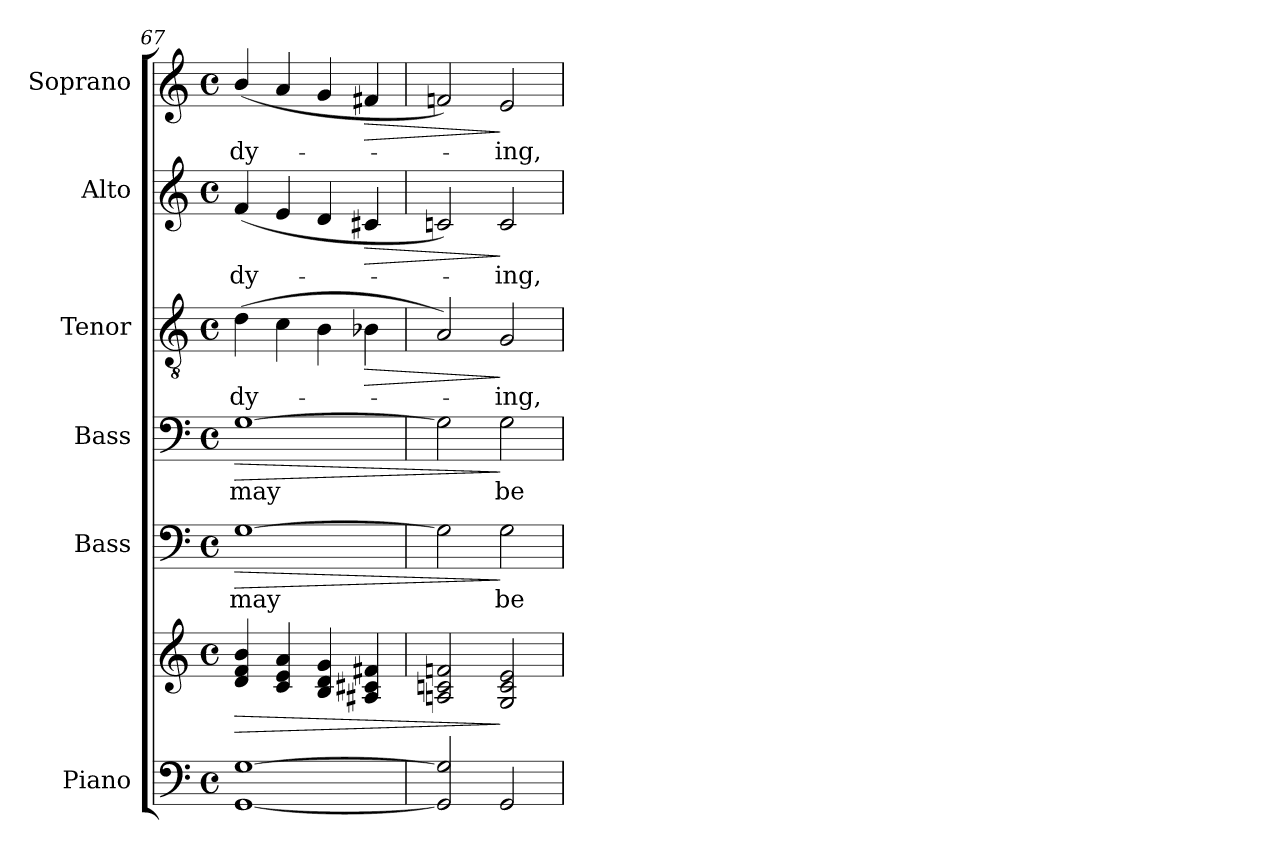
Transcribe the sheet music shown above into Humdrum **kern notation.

**kern	**kern	**dynam	**kern	**text	**dynam	**kern	**text	**dynam	**kern	**text	**dynam	**kern	**text	**dynam	**kern	**text	**dynam
*part6	*part6	*part6	*part5	*part5	*part5	*part4	*part4	*part4	*part3	*part3	*part3	*part2	*part2	*part2	*part1	*part1	*part1
*staff7	*staff6	*staff6/7	*staff5	*staff5	*staff5	*staff4	*staff4	*staff4	*staff3	*staff3	*staff3	*staff2	*staff2	*staff2	*staff1	*staff1	*staff1
*I"Piano	*	*	*I"Bass	*	*	*I"Bass	*	*	*I"Tenor	*	*	*I"Alto	*	*	*I"Soprano	*	*
*I'Pno.	*	*	*I'B.	*	*	*I'B.	*	*	*I'T.	*	*	*I'A.	*	*	*I'S.	*	*
*clefF4	*clefG2	*	*clefF4	*	*	*clefF4	*	*	*clefGv2	*	*	*clefG2	*	*	*clefG2	*	*
*	*	*	*	*	*	*	*	*	*ITrd7c12	*	*	*	*	*	*	*	*
*k[]	*k[]	*	*k[]	*	*	*k[]	*	*	*k[]	*	*	*k[]	*	*	*k[]	*	*
*C:	*C:	*	*C:	*	*	*C:	*	*	*C:	*	*	*C:	*	*	*C:	*	*
*M4/4	*M4/4	*	*M4/4	*	*	*M4/4	*	*	*M4/4	*	*	*M4/4	*	*	*M4/4	*	*
*met(c)	*met(c)	*	*met(c)	*	*	*met(c)	*	*	*met(c)	*	*	*met(c)	*	*	*met(c)	*	*
=67	=67	=67	=67	=67	=67	=67	=67	=67	=67	=67	=67	=67	=67	=67	=67	=67	=67
!	!	!LO:HP:b	!	!	!	!	!	!	!	!	!	!	!	!	!	!	!
!	!	!	!	!LO:LY:b:color=#000000	!LO:HP:b	!	!	!	!	!	!	!	!	!	!	!	!
!	!	!	!	!	!	!	!LO:LY:b:color=#000000	!LO:HP:b	!	!	!	!	!	!	!	!	!
!	!	!	!	!	!	!	!	!	!	!LO:LY:b:color=#000000	!	!	!	!	!	!	!
!	!	!	!	!	!	!	!	!	!	!	!	!	!LO:LY:b:color=#000000	!	!	!	!
!	!	!	!	!	!	!	!	!	!	!	!	!	!	!	!	!LO:LY:b:color=#000000	!
[<1GGi [>1Gi	4di/ 4fi 4bi	>	[>1Gi	may	>	[>1Gi	may	>	(4Di\	dy-	.	(4fi/	dy-	.	(4bi/	dy-	.
.	4ci/ 4ei 4ai	.	.	.	.	.	.	.	4Ci\	.	.	4ei/	.	.	4ai/	.	.
.	4Bi/ 4di 4gi	.	.	.	.	.	.	.	4BBi\	.	.	4di/	.	.	4gi/	.	.
!	!	!	!	!	!	!	!	!	!	!	!LO:HP:b	!	!	!LO:HP:b	!	!	!LO:HP:b
.	4A#Xi/ 4c#Xi 4f#Xi	.	.	.	.	.	.	.	4BB-Xi\	.	>	4c#Xi/	.	>	4f#Xi/	.	>
=68	=68	=68	=68	=68	=68	=68	=68	=68	=68	=68	=68	=68	=68	=68	=68	=68	=68
2GGi/] 2Gi]	2Ani/ 2cni 2fni	.	2Gi\]	.	.	2Gi\]	.	.	2AAi/)	.	.	2cni/)	.	.	2fni/)	.	.
!	!	!	!	!LO:LY:b:color=#000000	!	!	!	!	!	!	!	!	!	!	!	!	!
!	!	!	!	!	!	!	!LO:LY:b:color=#000000	!	!	!	!	!	!	!	!	!	!
!	!	!	!	!	!	!	!	!	!	!LO:LY:b:color=#000000	!	!	!	!	!	!	!
!	!	!	!	!	!	!	!	!	!	!	!	!	!LO:LY:b:color=#000000	!	!	!	!
!	!	!	!	!	!	!	!	!	!	!	!	!	!	!	!	!LO:LY:b:color=#000000	!
2GGi/	2Gi/ 2ci 2ei	]	2Gi\	be	]	2Gi\	be	]	2GGi/	-ing,	]	2ci/	-ing,	]	2ei/	-ing,	]
=	=	=	=	=	=	=	=	=	=	=	=	=	=	=	=	=	=
*-	*-	*-	*-	*-	*-	*-	*-	*-	*-	*-	*-	*-	*-	*-	*-	*-	*-
